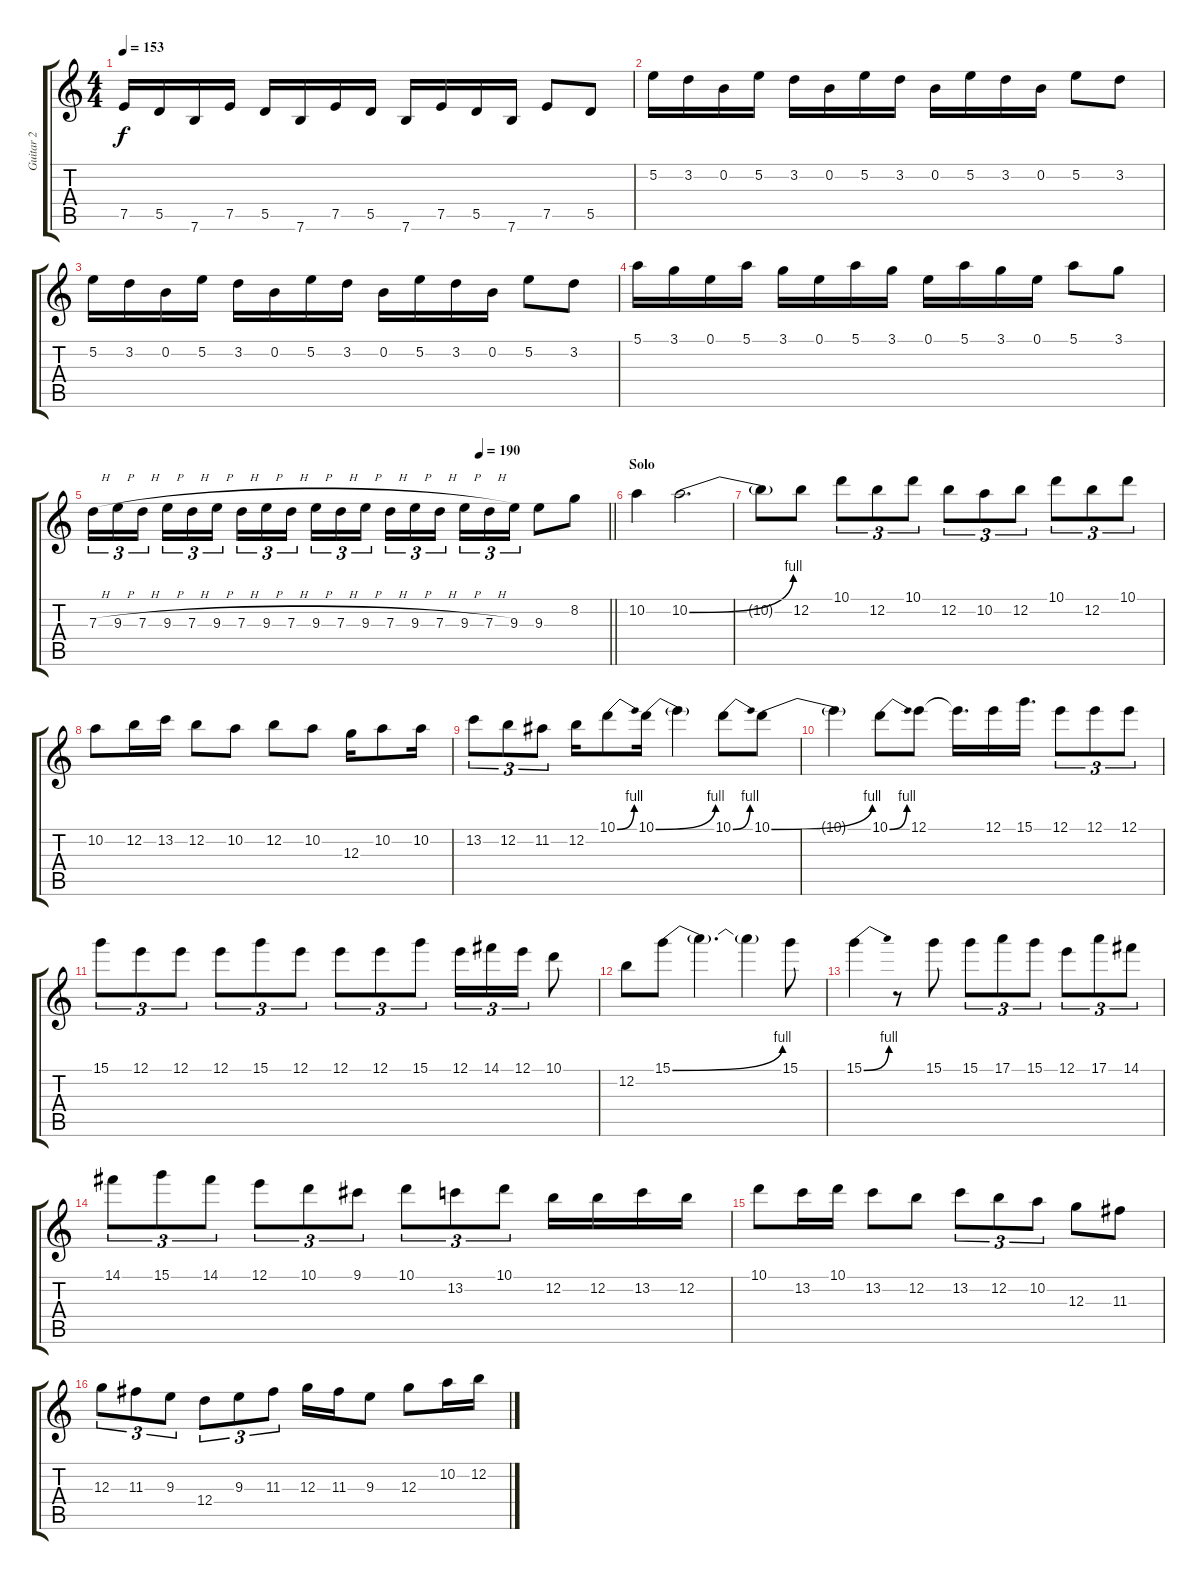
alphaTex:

\track ("Guitar 2" "Guitar 2") {instrument distortionguitar}
\staff {score tabs}
\tuning (E4 B3 G3 D3 A2 E2) {hide}
\ts (4 4)
\tempo 153
\clef g2
\ks c
7.5.16{dy f} 5.5.16 7.6.16 7.5.16 5.5.16 7.6.16 7.5.16 5.5.16 7.6.16 7.5.16 5.5.16 7.6.16 7.5.8 5.5.8 |
5.2.16 3.2.16 0.2.16 5.2.16 3.2.16 0.2.16 5.2.16 3.2.16 0.2.16 5.2.16 3.2.16 0.2.16 5.2.8 3.2.8 |
5.2.16 3.2.16 0.2.16 5.2.16 3.2.16 0.2.16 5.2.16 3.2.16 0.2.16 5.2.16 3.2.16 0.2.16 5.2.8 3.2.8 |
5.1.16 3.1.16 0.1.16 5.1.16 3.1.16 0.1.16 5.1.16 3.1.16 0.1.16 5.1.16 3.1.16 0.1.16 5.1.8 3.1.8 |
\tempo (190 0.75)
\barLineRight lightlight
7.3{h}.16{tu (3 2)} 9.3{h}.16{tu (3 2)} 7.3{h}.16{tu (3 2) beam splitsecondary} 9.3{h}.16{tu (3 2)} 7.3{h}.16{tu (3 2)} 9.3{h}.16{tu (3 2)} 7.3{h}.16{tu (3 2)} 9.3{h}.16{tu (3 2)} 7.3{h}.16{tu (3 2) beam splitsecondary} 9.3{h}.16{tu (3 2)} 7.3{h}.16{tu (3 2)} 9.3{h}.16{tu (3 2)} 7.3{h}.16{tu (3 2)} 9.3{h}.16{tu (3 2)} 7.3{h}.16{tu (3 2) beam splitsecondary} 9.3{h}.16{tu (3 2)} 7.3{h}.16{tu (3 2)} 9.3.16{tu (3 2)} 9.3.8{volume 16 balance 8} 8.2.8 |
\section ("" "Solo ")
10.2.4 10.2{be (bend 0 0 60 4)}.2{d} |
10.2{t}.8 12.2.8 10.1.8{tu (3 2)} 12.2.8{tu (3 2)} 10.1.8{tu (3 2)} 12.2.8{tu (3 2)} 10.2.8{tu (3 2)} 12.2.8{tu (3 2)} 10.1.8{tu (3 2)} 12.2.8{tu (3 2)} 10.1.8{tu (3 2)} |
10.2.8 12.2.16 13.2.16 12.2.8 10.2.8 12.2.8 10.2.8 12.3.16 10.2.8 10.2.16 |
13.2.8{tu (3 2)} 12.2.8{tu (3 2)} 11.2.8{tu (3 2)} 12.2.16 10.1{be (bend 0 0 60 4)}.8 10.1{be (bend 0 0 60 4)}.16 10.1{t}.4 10.1{be (bend 0 0 60 4)}.8 10.1{be (bend 0 0 60 4)}.8 |
10.1{t}.4 10.1{be (bend 0 0 60 4)}.8 12.1.8 12.1{t}.16{d} 12.1.16 15.1.16{d} 12.1.8{tu (3 2)} 12.1.8{tu (3 2)} 12.1.8{tu (3 2)} |
15.1.8{tu (3 2)} 12.1.8{tu (3 2)} 12.1.8{tu (3 2)} 12.1.8{tu (3 2)} 15.1.8{tu (3 2)} 12.1.8{tu (3 2)} 12.1.8{tu (3 2)} 12.1.8{tu (3 2)} 15.1.8{tu (3 2)} 12.1.16{tu (3 2)} 14.1.16{tu (3 2)} 12.1.16{tu (3 2)} 10.1.8 |
12.2.8 15.1{be (bend 0 0 60 4)}.8 15.1{t}.4{d} 15.1{t}.4 15.1.8 |
15.1{be (bend 0 0 60 4)}.4 r.8 15.1.8 15.1.8{tu (3 2)} 17.1.8{tu (3 2)} 15.1.8{tu (3 2)} 12.1.8{tu (3 2)} 17.1.8{tu (3 2)} 14.1.8{tu (3 2)} |
14.1.8{tu (3 2)} 15.1.8{tu (3 2)} 14.1.8{tu (3 2)} 12.1.8{tu (3 2)} 10.1.8{tu (3 2)} 9.1.8{tu (3 2)} 10.1.8{tu (3 2)} 13.2.8{tu (3 2)} 10.1.8{tu (3 2)} 12.2.16 12.2.16 13.2.16 12.2.16 |
10.1.8 13.2.16 10.1.16 13.2.8 12.2.8 13.2.8{tu (3 2)} 12.2.8{tu (3 2)} 10.2.8{tu (3 2)} 12.3.8 11.3.8 |
12.3.8{tu (3 2)} 11.3.8{tu (3 2)} 9.3.8{tu (3 2)} 12.4.8{tu (3 2)} 9.3.8{tu (3 2)} 11.3.8{tu (3 2)} 12.3.16 11.3.16 9.3.8 12.3.8 10.2.16 12.2.16
